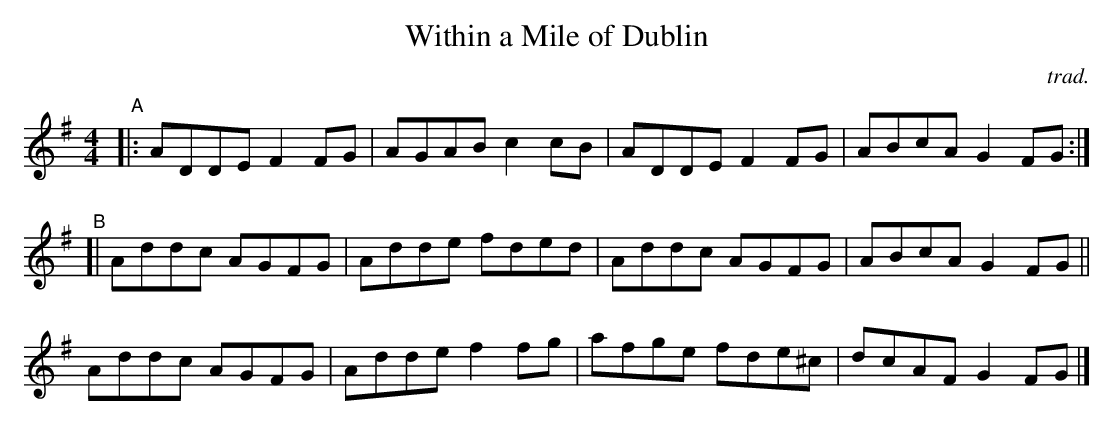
X:1
T: Within a Mile of Dublin
C: trad.
M: 4/4
L: 1/8
K: Dmix
"A"|:\
ADDE F2FG | AGAB c2cB | ADDE F2FG | ABcA G2FG :|
"^B"[|\
Addc AGFG | Adde fded | Addc AGFG | ABcA G2FG ||
Addc AGFG | Adde f2fg | afge fde^c | dcAF G2FG |]
